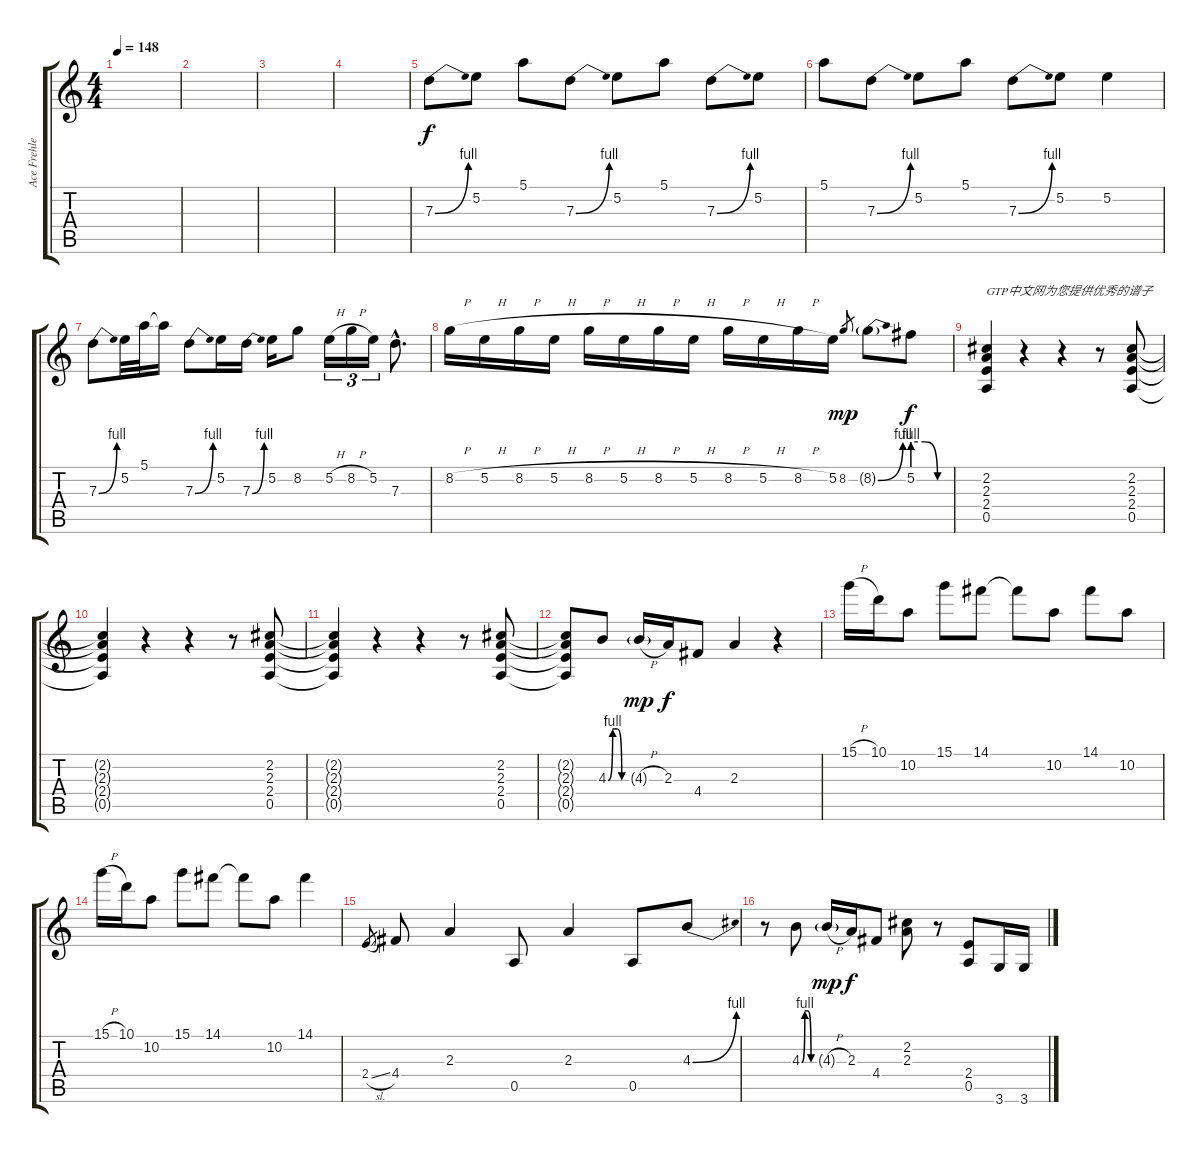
\track ("Ace Frehley" "Ace Frehle") {instrument overdrivenguitar}
\staff {score tabs}
\tuning (E4 B3 G3 D3 A2 E2) {hide}
\ts (4 4)
\tempo 148
\clef g2
\ks c
|
|
|
|
7.3{be (bend 0 0 60 4)}.8 5.2.8 5.1.8 7.3{be (bend 0 0 60 4)}.8 5.2.8 5.1.8 7.3{be (bend 0 0 60 4)}.8 5.2.8 |
5.1.8 7.3{be (bend 0 0 60 4)}.8 5.2.8 5.1.8 7.3{be (bend 0 0 60 4)}.8 5.2.8 5.2.4 |
7.3{be (bend 0 0 60 4)}.8 5.2.32 5.1.32 5.1{t}.16 7.3{be (bend 0 0 60 4)}.8 5.2.16 7.3{be (bend 0 0 60 4)}.16 5.2.16 8.2.8 5.2{h}.16{tu (3 2)} 8.2{h}.16{tu (3 2)} 5.2.16{tu (3 2)} 7.3{hac}.8{d} |
8.2{h}.16 5.2{h}.16 8.2{h}.16 5.2{h}.16 8.2{h}.16 5.2{h}.16 8.2{h}.16 5.2{h}.16 8.2{h}.16 5.2{h}.16 8.2{h}.16 5.2.16 8.2.8{gr dy mp} 8.2{be (bend 0 0 60 4) g}.8 5.2{be (custom 0 4 20 4 40 0 60 0)}.8{dy f} |
(2.2 2.3 2.4 0.5).4{txt "GTP中文网为您提供优秀的谱子"} r.4 r.4 r.8 (2.2 2.3 2.4 0.5).8 |
(2.2{t} 2.3{t} 2.4{t} 0.5{t}).4 r.4 r.4 r.8 (2.2 2.3 2.4 0.5).8 |
(2.2{t} 2.3{t} 2.4{t} 0.5{t}).4 r.4 r.4 r.8 (2.2 2.3 2.4 0.5).8 |
(2.2{t} 2.3{t} 2.4{t} 0.5{t}).8 4.3{be (custom 0 0 15 4 30 4 45 0 60 0)}.8 4.3{h g}.16{dy mp} 2.3.16{dy f} 4.4.8 2.3.4 r.4 |
15.1{h}.16 10.1.16 10.2.8 15.1.8 14.1.8 14.1{t}.8 10.2.8 14.1.8 10.2.8 |
15.1{h}.16 10.1.16 10.2.8 15.1.8 14.1.8 14.1{t}.8 10.2.8 14.1.4 |
2.4{sl}.8{gr} 4.4.8 2.3.4 0.5.8 2.3.4 0.5.8 4.3{be (bend 0 0 60 4)}.8 |
r.8 4.3{be (custom 0 0 15 4 30 4 45 0 60 0)}.8 4.3{h g}.16{dy mp} 2.3.16{dy f} 4.4.8 (2.2 2.3).8 r.8 (2.4 0.5).8 3.6.16 3.6.16
